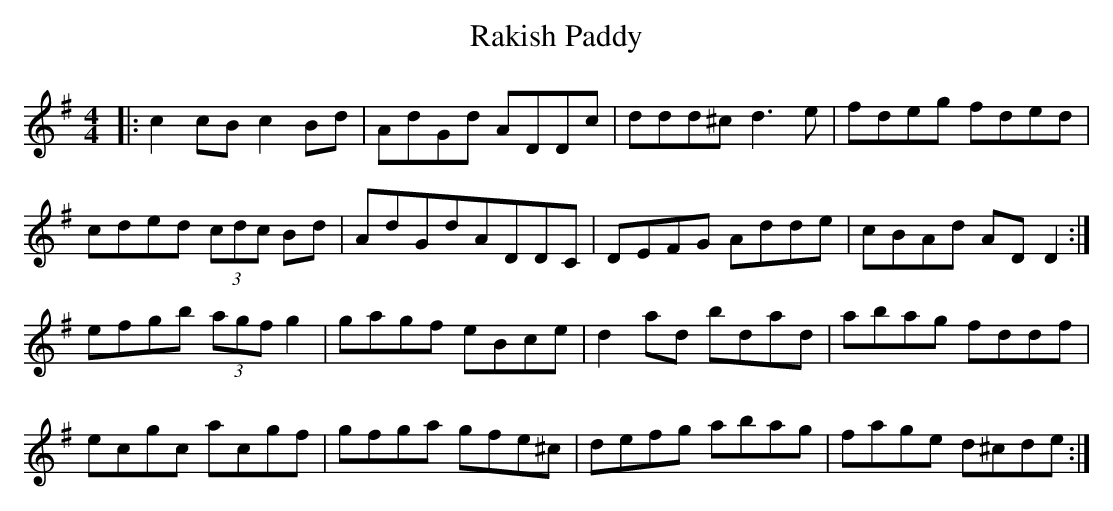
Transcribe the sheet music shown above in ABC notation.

X:1
T: Rakish Paddy
M: 4/4
L: 1/8
K: Dmix
|:c2 cB c2 Bd|AdGd ADDc|ddd^c d3e|fdeg fded|
cded (3cdc Bd|AdGdADDC|DEFG Adde|cBAd ADD2:|
efgb (3agf g2|gagf eBce|d2 ad bdad|abag fddf|
ecgc acgf|gfga gfe^c|defg abag|fage d^cde:|
